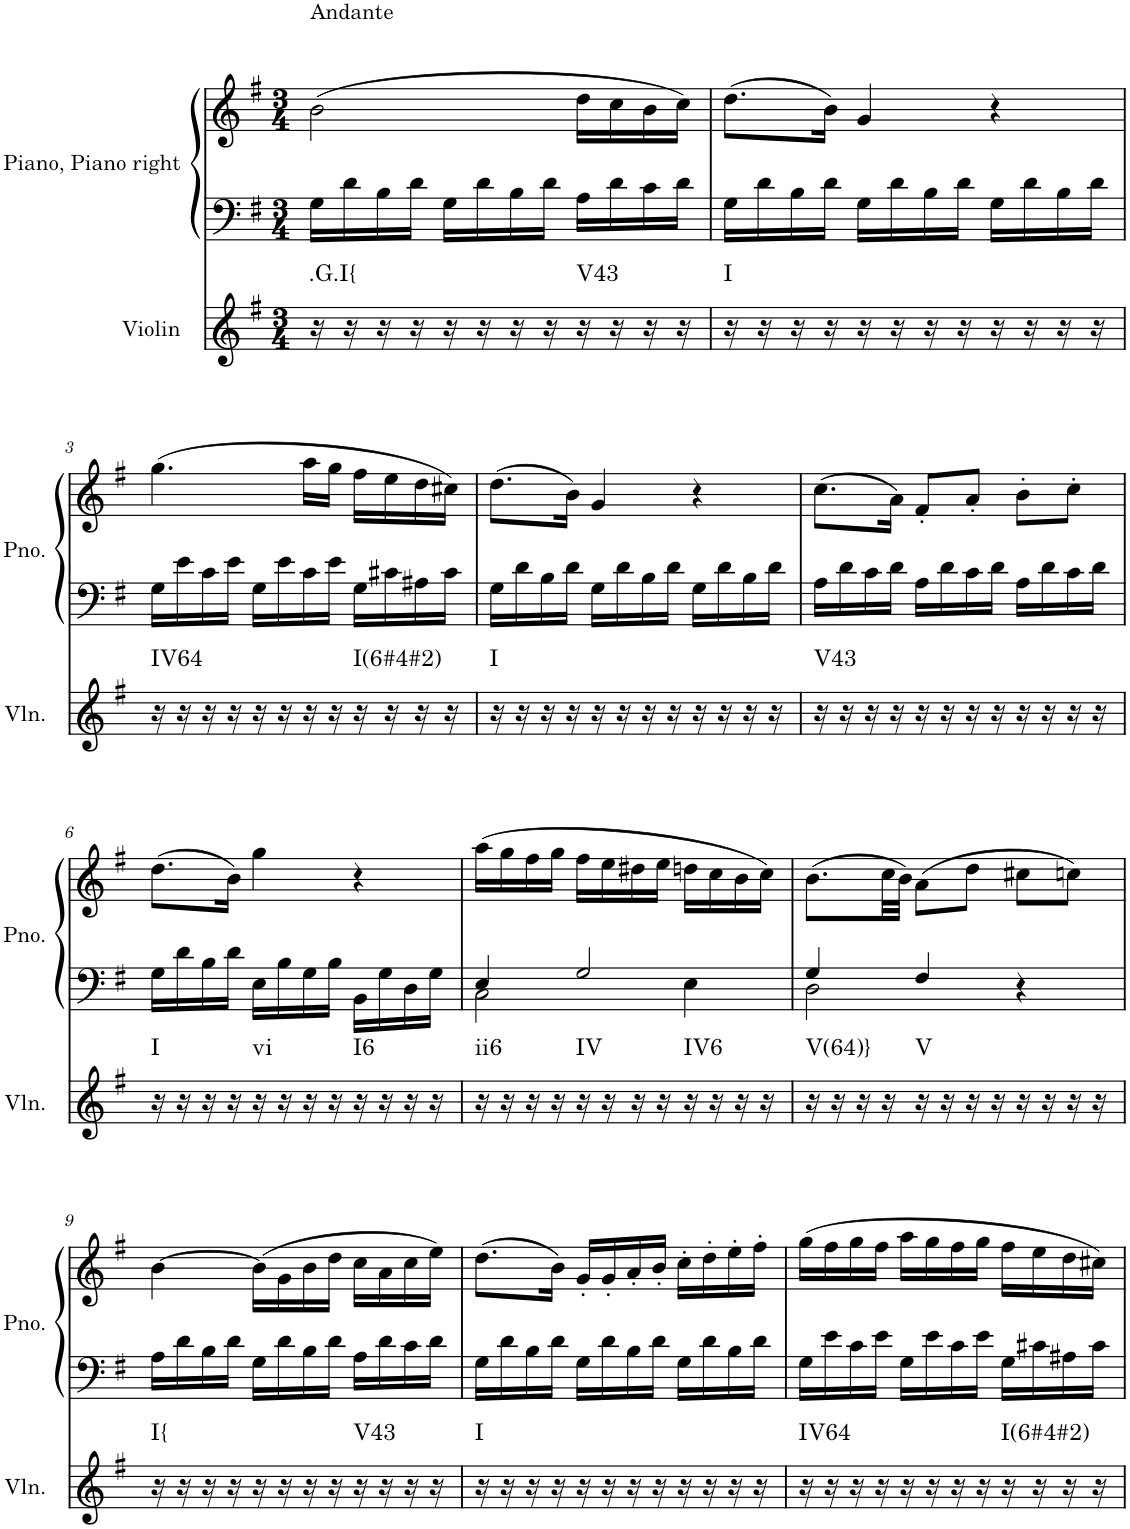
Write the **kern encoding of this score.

**kern	**harte	**kern	**kern
*part2	*part2	*part1	*part1
*staff3	*	*staff2	*staff1
*I"Violin	*	*I"Piano, Piano right	*
*I'Vln.	*	*I'Pno.	*
*clefG2	*	*clefF4	*clefG2
*k[f#]	*	*k[f#]	*k[f#]
*M3/4	*	*M3/4	*M3/4
=1	=1	=1	=1
!	!LO:H:kt=.G.I{	!	!LO:TX:a:t=Andante
16r	N	16G\LL	(2b\
16r	.	16d\	.
16r	.	16B\	.
16r	.	16d\JJ	.
16r	.	16G\LL	.
16r	.	16d\	.
16r	.	16B\	.
16r	.	16d\JJ	.
!	!LO:H:kt=V43	!	!
16r	N	16A\LL	16dd\LL
16r	.	16d\	16cc\
16r	.	16c\	16b\
16r	.	16d\JJ	16cc\JJ)
=2	=2	=2	=2
!	!LO:H:kt=I	!	!
16r	N	16G\LL	(8.dd\L
16r	.	16d\	.
16r	.	16B\	.
16r	.	16d\JJ	16b\Jk)
16r	.	16G\LL	4g/
16r	.	16d\	.
16r	.	16B\	.
16r	.	16d\JJ	.
16r	.	16G\LL	4r
16r	.	16d\	.
16r	.	16B\	.
16r	.	16d\JJ	.
!!LO:LB:g=z
=3	=3	=3	=3
!	!LO:H:kt=IV64	!	!
16r	N	16G\LL	(4.gg\
16r	.	16e\	.
16r	.	16c\	.
16r	.	16e\JJ	.
16r	.	16G\LL	.
16r	.	16e\	.
16r	.	16c\	16aa\LL
16r	.	16e\JJ	16gg\JJ
!	!LO:H:kt=I(6#4#2)	!	!
16r	N	16G\LL	16ff#\LL
16r	.	16c#X\	16ee\
16r	.	16A#X\	16dd\
16r	.	16c#\JJ	16cc#X\JJ)
=4	=4	=4	=4
!	!LO:H:kt=I	!	!
16r	N	16G\LL	(8.dd\L
16r	.	16d\	.
16r	.	16B\	.
16r	.	16d\JJ	16b\Jk)
16r	.	16G\LL	4g/
16r	.	16d\	.
16r	.	16B\	.
16r	.	16d\JJ	.
16r	.	16G\LL	4r
16r	.	16d\	.
16r	.	16B\	.
16r	.	16d\JJ	.
=5	=5	=5	=5
!	!LO:H:kt=V43	!	!
16r	N	16A\LL	(8.cc\L
16r	.	16d\	.
16r	.	16c\	.
16r	.	16d\JJ	16a\Jk)
16r	.	16A\LL	8f#'/L
16r	.	16d\	.
16r	.	16c\	8a'/J
16r	.	16d\JJ	.
16r	.	16A\LL	8b'\L
16r	.	16d\	.
16r	.	16c\	8cc'\J
16r	.	16d\JJ	.
!!LO:LB:g=z
=6	=6	=6	=6
!	!LO:H:kt=I	!	!
16r	N	16G\LL	(8.dd\L
16r	.	16d\	.
16r	.	16B\	.
16r	.	16d\JJ	16b\Jk)
!	!LO:H:kt=vi	!	!
16r	N	16E\LL	4gg\
16r	.	16B\	.
16r	.	16G\	.
16r	.	16B\JJ	.
!	!LO:H:kt=I6	!	!
16r	N	16BB\LL	4r
16r	.	16G\	.
16r	.	16D\	.
16r	.	16G\JJ	.
=7	=7	=7	=7
*	*	*^	*
!	!LO:H:kt=ii6	!	!	!
16r	N	4E/	2C\	(16aa\LL
16r	.	.	.	16gg\
16r	.	.	.	16ff#\
16r	.	.	.	16gg\JJ
!	!LO:H:kt=IV	!	!	!
16r	N	2G/	.	16ff#\LL
16r	.	.	.	16ee\
16r	.	.	.	16dd#X\
16r	.	.	.	16ee\JJ
!	!LO:H:kt=IV6	!	!	!
16r	N	.	4E\	16ddn\LL
16r	.	.	.	16cc\
16r	.	.	.	16b\
16r	.	.	.	16cc\JJ)
=8	=8	=8	=8	=8
!	!LO:H:kt=V(64)}	!	!	!
16r	N	4G/	2D\	(8.b\L
16r	.	.	.	.
16r	.	.	.	.
16r	.	.	.	32cc\LL
.	.	.	.	32b\JJJ)
!	!LO:H:kt=V	!	!	!
16r	N	4F#/	.	(8a\L
16r	.	.	.	.
16r	.	.	.	8dd\J
16r	.	.	.	.
16r	.	4r	4ryy	8cc#X\L
16r	.	.	.	.
16r	.	.	.	8ccn\J)
16r	.	.	.	.
*	*	*v	*v	*
!!LO:LB:g=z
=9	=9	=9	=9
!	!LO:H:kt=I{	!	!
16r	N	16A\LL	[4b\
16r	.	16d\	.
16r	.	16B\	.
16r	.	16d\JJ	.
16r	.	16G\LL	(16b\LL]
16r	.	16d\	16g\
16r	.	16B\	16b\
16r	.	16d\JJ	16dd\JJ
!	!LO:H:kt=V43	!	!
16r	N	16A\LL	16cc\LL
16r	.	16d\	16a\
16r	.	16c\	16cc\
16r	.	16d\JJ	16ee\JJ)
=10	=10	=10	=10
!	!LO:H:kt=I	!	!
16r	N	16G\LL	(8.dd\L
16r	.	16d\	.
16r	.	16B\	.
16r	.	16d\JJ	16b\Jk)
16r	.	16G\LL	16g'/LL
16r	.	16d\	16g'/
16r	.	16B\	16a'/
16r	.	16d\JJ	16b'/JJ
16r	.	16G\LL	16cc'\LL
16r	.	16d\	16dd'\
16r	.	16B\	16ee'\
16r	.	16d\JJ	16ff#'\JJ
=11	=11	=11	=11
!	!LO:H:kt=IV64	!	!
16r	N	16G\LL	(16gg\LL
16r	.	16e\	16ff#\
16r	.	16c\	16gg\
16r	.	16e\JJ	16ff#\JJ
16r	.	16G\LL	16aa\LL
16r	.	16e\	16gg\
16r	.	16c\	16ff#\
16r	.	16e\JJ	16gg\JJ
!	!LO:H:kt=I(6#4#2)	!	!
16r	N	16G\LL	16ff#\LL
16r	.	16c#X\	16ee\
16r	.	16A#X\	16dd\
16r	.	16c#\JJ	16cc#X\JJ)
=	=	=	=
*-	*-	*-	*-
